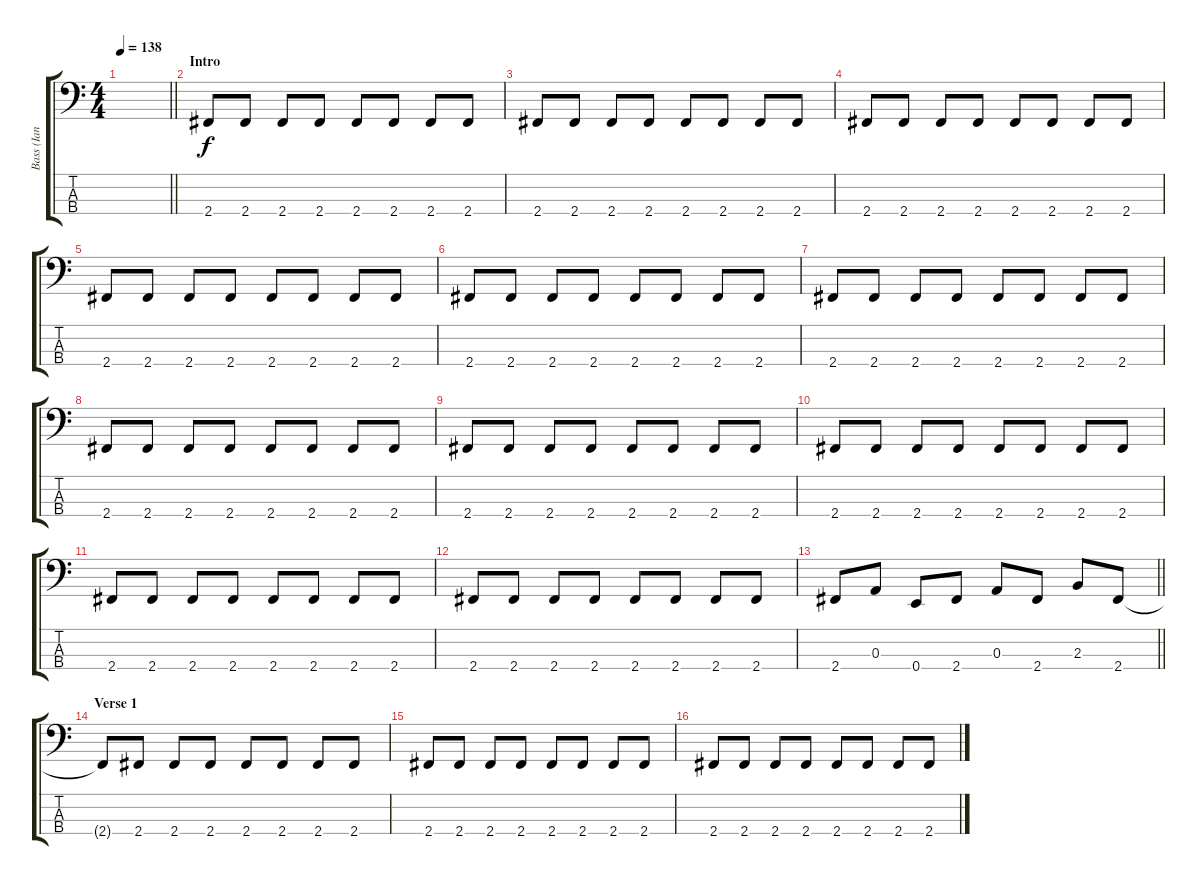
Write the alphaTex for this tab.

\track ("Bass (Ian Hill)" "Bass (Ian ") {instrument electricbasspick}
\staff {score tabs}
\tuning (G2 D2 A1 E1) {hide}
\ts (4 4)
\tempo 138
\clef f4
\barLineRight lightlight
\ks c
|
\section ("" "Intro")
2.4.8 2.4.8 2.4.8 2.4.8 2.4.8 2.4.8 2.4.8 2.4.8 |
2.4.8 2.4.8 2.4.8 2.4.8 2.4.8 2.4.8 2.4.8 2.4.8 |
2.4.8 2.4.8 2.4.8 2.4.8 2.4.8 2.4.8 2.4.8 2.4.8 |
2.4.8 2.4.8 2.4.8 2.4.8 2.4.8 2.4.8 2.4.8 2.4.8 |
2.4.8 2.4.8 2.4.8 2.4.8 2.4.8 2.4.8 2.4.8 2.4.8 |
2.4.8 2.4.8 2.4.8 2.4.8 2.4.8 2.4.8 2.4.8 2.4.8 |
2.4.8 2.4.8 2.4.8 2.4.8 2.4.8 2.4.8 2.4.8 2.4.8 |
2.4.8 2.4.8 2.4.8 2.4.8 2.4.8 2.4.8 2.4.8 2.4.8 |
2.4.8 2.4.8 2.4.8 2.4.8 2.4.8 2.4.8 2.4.8 2.4.8 |
2.4.8 2.4.8 2.4.8 2.4.8 2.4.8 2.4.8 2.4.8 2.4.8 |
2.4.8 2.4.8 2.4.8 2.4.8 2.4.8 2.4.8 2.4.8 2.4.8 |
\barLineRight lightlight
2.4.8 0.3.8 0.4.8 2.4.8 0.3.8 2.4.8 2.3.8 2.4.8 |
\section ("" "Verse 1")
2.4{t}.8 2.4.8 2.4.8 2.4.8 2.4.8 2.4.8 2.4.8 2.4.8 |
2.4.8 2.4.8 2.4.8 2.4.8 2.4.8 2.4.8 2.4.8 2.4.8 |
2.4.8 2.4.8 2.4.8 2.4.8 2.4.8 2.4.8 2.4.8 2.4.8
